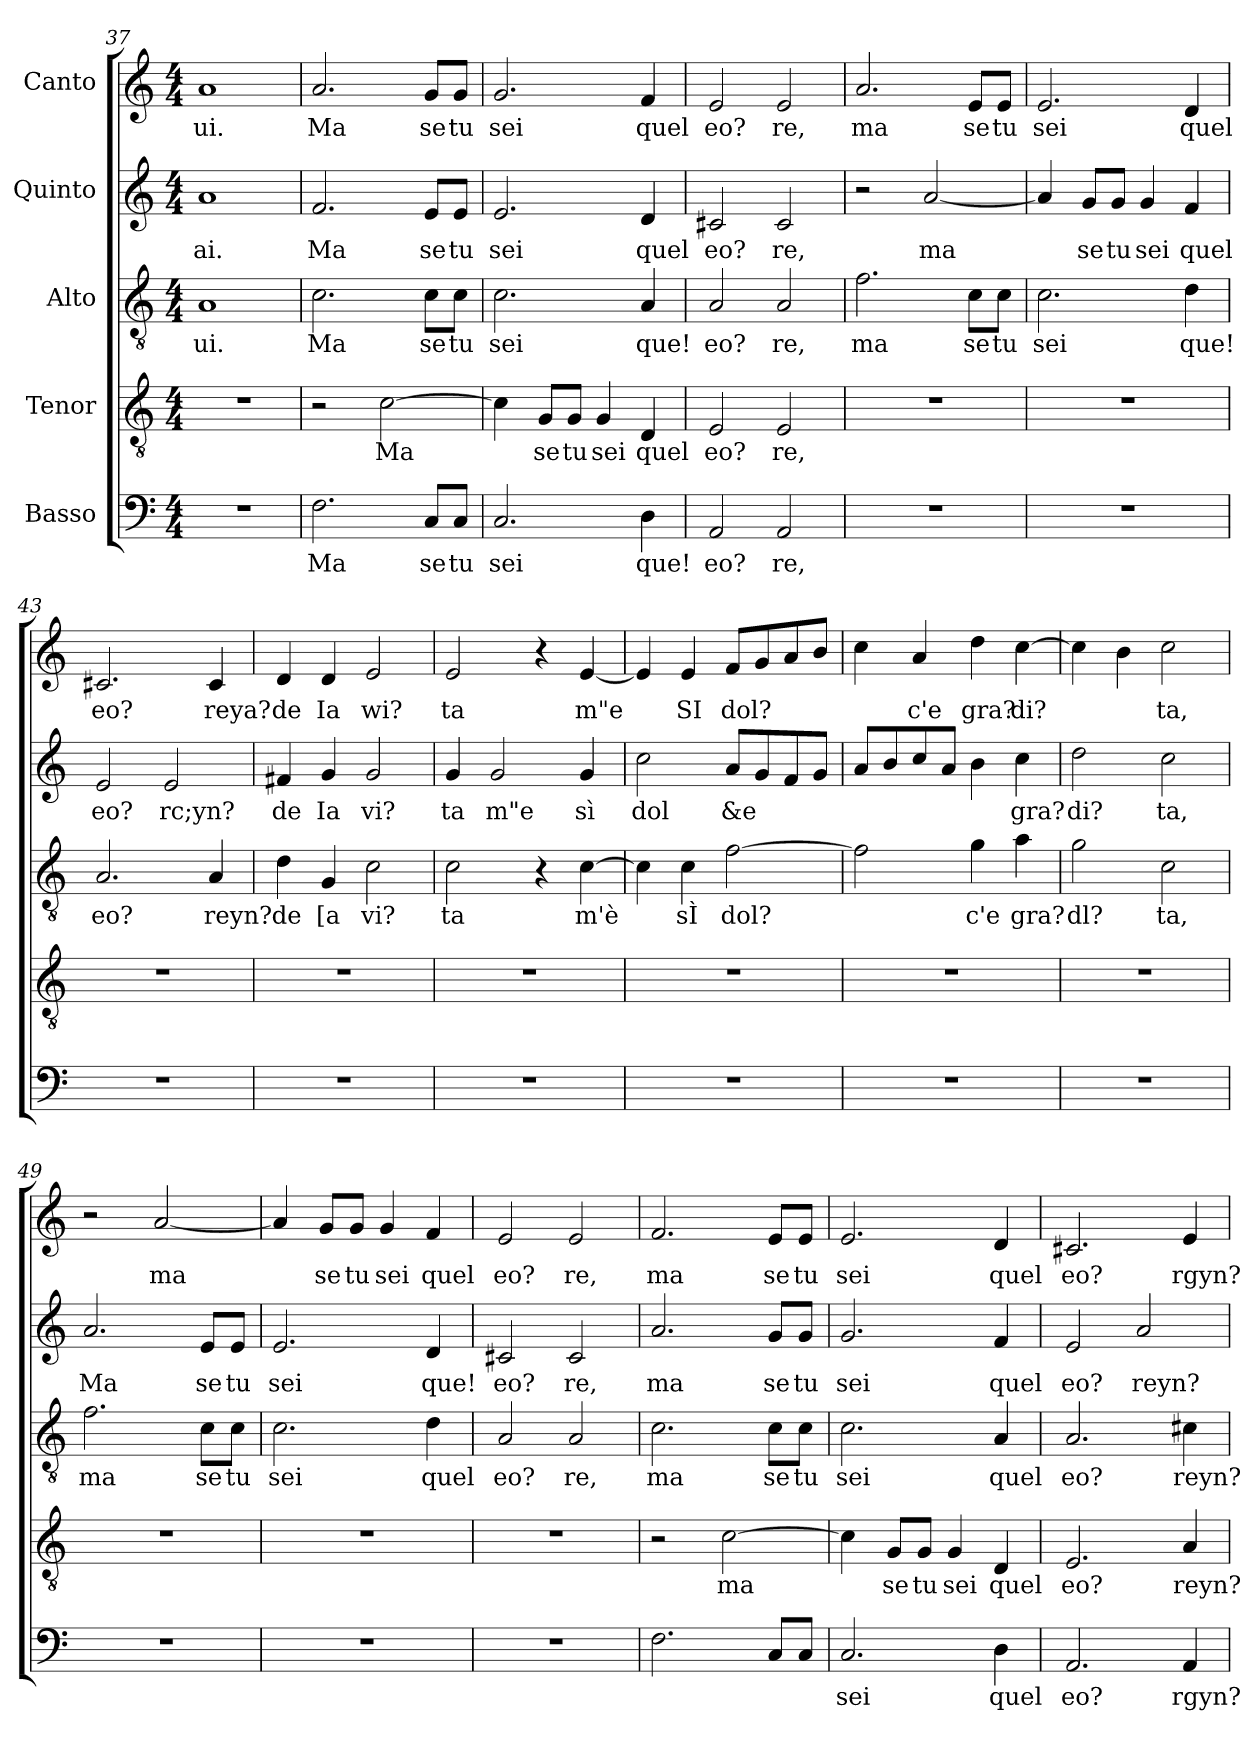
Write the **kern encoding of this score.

**kern	**text	**kern	**text	**kern	**text	**kern	**text	**kern	**text
*part5	*part5	*part4	*part4	*part3	*part3	*part2	*part2	*part1	*part1
*staff5	*staff5	*staff4	*staff4	*staff3	*staff3	*staff2	*staff2	*staff1	*staff1
*I"Basso	*	*I"Tenor	*	*I"Alto	*	*I"Quinto	*	*I"Canto	*
*clefF4	*	*clefGv2	*	*clefGv2	*	*clefG2	*	*clefG2	*
*k[]	*	*k[]	*	*k[]	*	*k[]	*	*k[]	*
*M4/4	*	*M4/4	*	*M4/4	*	*M4/4	*	*M4/4	*
=37	=37	=37	=37	=37	=37	=37	=37	=37	=37
!	!	!	!	!	!LO:LY:b	!	!LO:LY:b	!	!LO:LY:b
1r	.	1r	.	1A	ui.	1a	ai.	1a	ui.
=38	=38	=38	=38	=38	=38	=38	=38	=38	=38
!	!LO:LY:b	!	!	!	!LO:LY:b	!	!LO:LY:b	!	!LO:LY:b
2.F\	Ma	2r	.	2.c\	Ma	2.f/	Ma	2.a/	Ma
!	!	!	!LO:LY:b	!	!	!	!	!	!
.	.	[2c\	Ma	.	.	.	.	.	.
!	!LO:LY:b	!	!	!	!LO:LY:b	!	!LO:LY:b	!	!LO:LY:b
8C/L	se	.	.	8c\L	se	8e/L	se	8g/L	se
!	!LO:LY:b	!	!	!	!LO:LY:b	!	!LO:LY:b	!	!LO:LY:b
8C/J	tu	.	.	8c\J	tu	8e/J	tu	8g/J	tu
=39	=39	=39	=39	=39	=39	=39	=39	=39	=39
!	!LO:LY:b	!	!	!	!LO:LY:b	!	!LO:LY:b	!	!LO:LY:b
2.C/	sei	4c\]	.	2.c\	sei	2.e/	sei	2.g/	sei
!	!	!	!LO:LY:b	!	!	!	!	!	!
.	.	8G/L	se	.	.	.	.	.	.
!	!	!	!LO:LY:b	!	!	!	!	!	!
.	.	8G/J	tu	.	.	.	.	.	.
!	!	!	!LO:LY:b	!	!	!	!	!	!
.	.	4G/	sei	.	.	.	.	.	.
!	!LO:LY:b	!	!LO:LY:b	!	!LO:LY:b	!	!LO:LY:b	!	!LO:LY:b
4D\	que!	4D/	quel	4A/	que!	4d/	quel	4f/	quel
=40	=40	=40	=40	=40	=40	=40	=40	=40	=40
!	!LO:LY:b	!	!LO:LY:b	!	!LO:LY:b	!	!LO:LY:b	!	!LO:LY:b
2AA/	eo?	2E/	eo?	2A/	eo?	2c#X/	eo?	2e/	eo?
!	!LO:LY:b	!	!LO:LY:b	!	!LO:LY:b	!	!LO:LY:b	!	!LO:LY:b
2AA/	re,	2E/	re,	2A/	re,	2c#/	re,	2e/	re,
=41	=41	=41	=41	=41	=41	=41	=41	=41	=41
!	!	!	!	!	!LO:LY:b	!	!	!	!LO:LY:b
1r	.	1r	.	2.f\	ma	2r	.	2.a/	ma
!	!	!	!	!	!	!	!LO:LY:b	!	!
.	.	.	.	.	.	[2a/	ma	.	.
!	!	!	!	!	!LO:LY:b	!	!	!	!LO:LY:b
.	.	.	.	8c\L	se	.	.	8e/L	se
!	!	!	!	!	!LO:LY:b	!	!	!	!LO:LY:b
.	.	.	.	8c\J	tu	.	.	8e/J	tu
=42	=42	=42	=42	=42	=42	=42	=42	=42	=42
!	!	!	!	!	!LO:LY:b	!	!	!	!LO:LY:b
1r	.	1r	.	2.c\	sei	4a/]	.	2.e/	sei
!	!	!	!	!	!	!	!LO:LY:b	!	!
.	.	.	.	.	.	8g/L	se	.	.
!	!	!	!	!	!	!	!LO:LY:b	!	!
.	.	.	.	.	.	8g/J	tu	.	.
!	!	!	!	!	!	!	!LO:LY:b	!	!
.	.	.	.	.	.	4g/	sei	.	.
!	!	!	!	!	!LO:LY:b	!	!LO:LY:b	!	!LO:LY:b
.	.	.	.	4d\	que!	4f/	quel	4d/	quel
=43	=43	=43	=43	=43	=43	=43	=43	=43	=43
!	!	!	!	!	!LO:LY:b	!	!LO:LY:b	!	!LO:LY:b
1r	.	1r	.	2.A/	eo?	2e/	eo?	2.c#X/	eo?
!	!	!	!	!	!	!	!LO:LY:b	!	!
.	.	.	.	.	.	2e/	rc;yn?	.	.
!	!	!	!	!	!LO:LY:b	!	!	!	!LO:LY:b
.	.	.	.	4A/	reyn?	.	.	4c#/	reya?
=44	=44	=44	=44	=44	=44	=44	=44	=44	=44
!	!	!	!	!	!LO:LY:b	!	!LO:LY:b	!	!LO:LY:b
1r	.	1r	.	4d\	de	4f#X/	de	4d/	de
!	!	!	!	!	!LO:LY:b	!	!LO:LY:b	!	!LO:LY:b
.	.	.	.	4G/	[a	4g/	Ia	4d/	Ia
!	!	!	!	!	!LO:LY:b	!	!LO:LY:b	!	!LO:LY:b
.	.	.	.	2c\	vi?	2g/	vi?	2e/	wi?
=45	=45	=45	=45	=45	=45	=45	=45	=45	=45
!	!	!	!	!	!LO:LY:b	!	!LO:LY:b	!	!LO:LY:b
1r	.	1r	.	2c\	ta	4g/	ta	2e/	ta
!	!	!	!	!	!	!	!LO:LY:b	!	!
.	.	.	.	.	.	2g/	m"e	.	.
.	.	.	.	4r	.	.	.	4r	.
!	!	!	!	!	!LO:LY:b	!	!LO:LY:b	!	!LO:LY:b
.	.	.	.	[4c\	m'è	4g/	sì	[4e/	m"e
=46	=46	=46	=46	=46	=46	=46	=46	=46	=46
!	!	!	!	!	!	!	!LO:LY:b	!	!
1r	.	1r	.	4c\]	.	2cc\	dol	4e/]	.
!	!	!	!	!	!LO:LY:b	!	!	!	!LO:LY:b
.	.	.	.	4c\	sÌ	.	.	4e/	SI
!	!	!	!	!	!LO:LY:b	!	!LO:LY:b	!	!LO:LY:b
.	.	.	.	[2f\	dol?	8a/L	&e	8f/L	dol?
.	.	.	.	.	.	8g/	.	8g/	.
.	.	.	.	.	.	8f/	.	8a/	.
.	.	.	.	.	.	8g/J	.	8b/J	.
=47	=47	=47	=47	=47	=47	=47	=47	=47	=47
1r	.	1r	.	2f\]	.	8a/L	.	4cc\	.
.	.	.	.	.	.	8b/	.	.	.
!	!	!	!	!	!	!	!	!	!LO:LY:b
.	.	.	.	.	.	8cc/	.	4a/	c'e
.	.	.	.	.	.	8a/J	.	.	.
!	!	!	!	!	!LO:LY:b	!	!	!	!LO:LY:b
.	.	.	.	4g\	c'e	4b\	.	4dd\	gra?
!	!	!	!	!	!LO:LY:b	!	!LO:LY:b	!	!LO:LY:b
.	.	.	.	4a\	gra?	4cc\	gra?	[4cc\	di?
=48	=48	=48	=48	=48	=48	=48	=48	=48	=48
!	!	!	!	!	!LO:LY:b	!	!LO:LY:b	!	!
1r	.	1r	.	2g\	dl?	2dd\	di?	4cc\]	.
.	.	.	.	.	.	.	.	4b\	.
!	!	!	!	!	!LO:LY:b	!	!LO:LY:b	!	!LO:LY:b
.	.	.	.	2c\	ta,	2cc\	ta,	2cc\	ta,
=49	=49	=49	=49	=49	=49	=49	=49	=49	=49
!	!	!	!	!	!LO:LY:b	!	!LO:LY:b	!	!
1r	.	1r	.	2.f\	ma	2.a/	Ma	2r	.
!	!	!	!	!	!	!	!	!	!LO:LY:b
.	.	.	.	.	.	.	.	[2a/	ma
!	!	!	!	!	!LO:LY:b	!	!LO:LY:b	!	!
.	.	.	.	8c\L	se	8e/L	se	.	.
!	!	!	!	!	!LO:LY:b	!	!LO:LY:b	!	!
.	.	.	.	8c\J	tu	8e/J	tu	.	.
=50	=50	=50	=50	=50	=50	=50	=50	=50	=50
!	!	!	!	!	!LO:LY:b	!	!LO:LY:b	!	!
1r	.	1r	.	2.c\	sei	2.e/	sei	4a/]	.
!	!	!	!	!	!	!	!	!	!LO:LY:b
.	.	.	.	.	.	.	.	8g/L	se
!	!	!	!	!	!	!	!	!	!LO:LY:b
.	.	.	.	.	.	.	.	8g/J	tu
!	!	!	!	!	!	!	!	!	!LO:LY:b
.	.	.	.	.	.	.	.	4g/	sei
!	!	!	!	!	!LO:LY:b	!	!LO:LY:b	!	!LO:LY:b
.	.	.	.	4d\	quel	4d/	que!	4f/	quel
=51	=51	=51	=51	=51	=51	=51	=51	=51	=51
!	!	!	!	!	!LO:LY:b	!	!LO:LY:b	!	!LO:LY:b
1r	.	1r	.	2A/	eo?	2c#X/	eo?	2e/	eo?
!	!	!	!	!	!LO:LY:b	!	!LO:LY:b	!	!LO:LY:b
.	.	.	.	2A/	re,	2c#/	re,	2e/	re,
=52	=52	=52	=52	=52	=52	=52	=52	=52	=52
!	!	!	!	!	!LO:LY:b	!	!LO:LY:b	!	!LO:LY:b
2.F\	.	2r	.	2.c\	ma	2.a/	ma	2.f/	ma
!	!	!	!LO:LY:b	!	!	!	!	!	!
.	.	[2c\	ma	.	.	.	.	.	.
!	!	!	!	!	!LO:LY:b	!	!LO:LY:b	!	!LO:LY:b
8C/L	.	.	.	8c\L	se	8g/L	se	8e/L	se
!	!	!	!	!	!LO:LY:b	!	!LO:LY:b	!	!LO:LY:b
8C/J	.	.	.	8c\J	tu	8g/J	tu	8e/J	tu
=53	=53	=53	=53	=53	=53	=53	=53	=53	=53
!	!LO:LY:b	!	!	!	!LO:LY:b	!	!LO:LY:b	!	!LO:LY:b
2.C/	sei	4c\]	.	2.c\	sei	2.g/	sei	2.e/	sei
!	!	!	!LO:LY:b	!	!	!	!	!	!
.	.	8G/L	se	.	.	.	.	.	.
!	!	!	!LO:LY:b	!	!	!	!	!	!
.	.	8G/J	tu	.	.	.	.	.	.
!	!	!	!LO:LY:b	!	!	!	!	!	!
.	.	4G/	sei	.	.	.	.	.	.
!	!LO:LY:b	!	!LO:LY:b	!	!LO:LY:b	!	!LO:LY:b	!	!LO:LY:b
4D\	quel	4D/	quel	4A/	quel	4f/	quel	4d/	quel
=54	=54	=54	=54	=54	=54	=54	=54	=54	=54
!	!LO:LY:b	!	!LO:LY:b	!	!LO:LY:b	!	!LO:LY:b	!	!LO:LY:b
2.AA/	eo?	2.E/	eo?	2.A/	eo?	2e/	eo?	2.c#X/	eo?
!	!	!	!	!	!	!	!LO:LY:b	!	!
.	.	.	.	.	.	2a/	reyn?	.	.
!	!LO:LY:b	!	!LO:LY:b	!	!LO:LY:b	!	!	!	!LO:LY:b
4AA/	rgyn?	4A/	reyn?	4c#X\	reyn?	.	.	4e/	rgyn?
=	=	=	=	=	=	=	=	=	=
*-	*-	*-	*-	*-	*-	*-	*-	*-	*-
